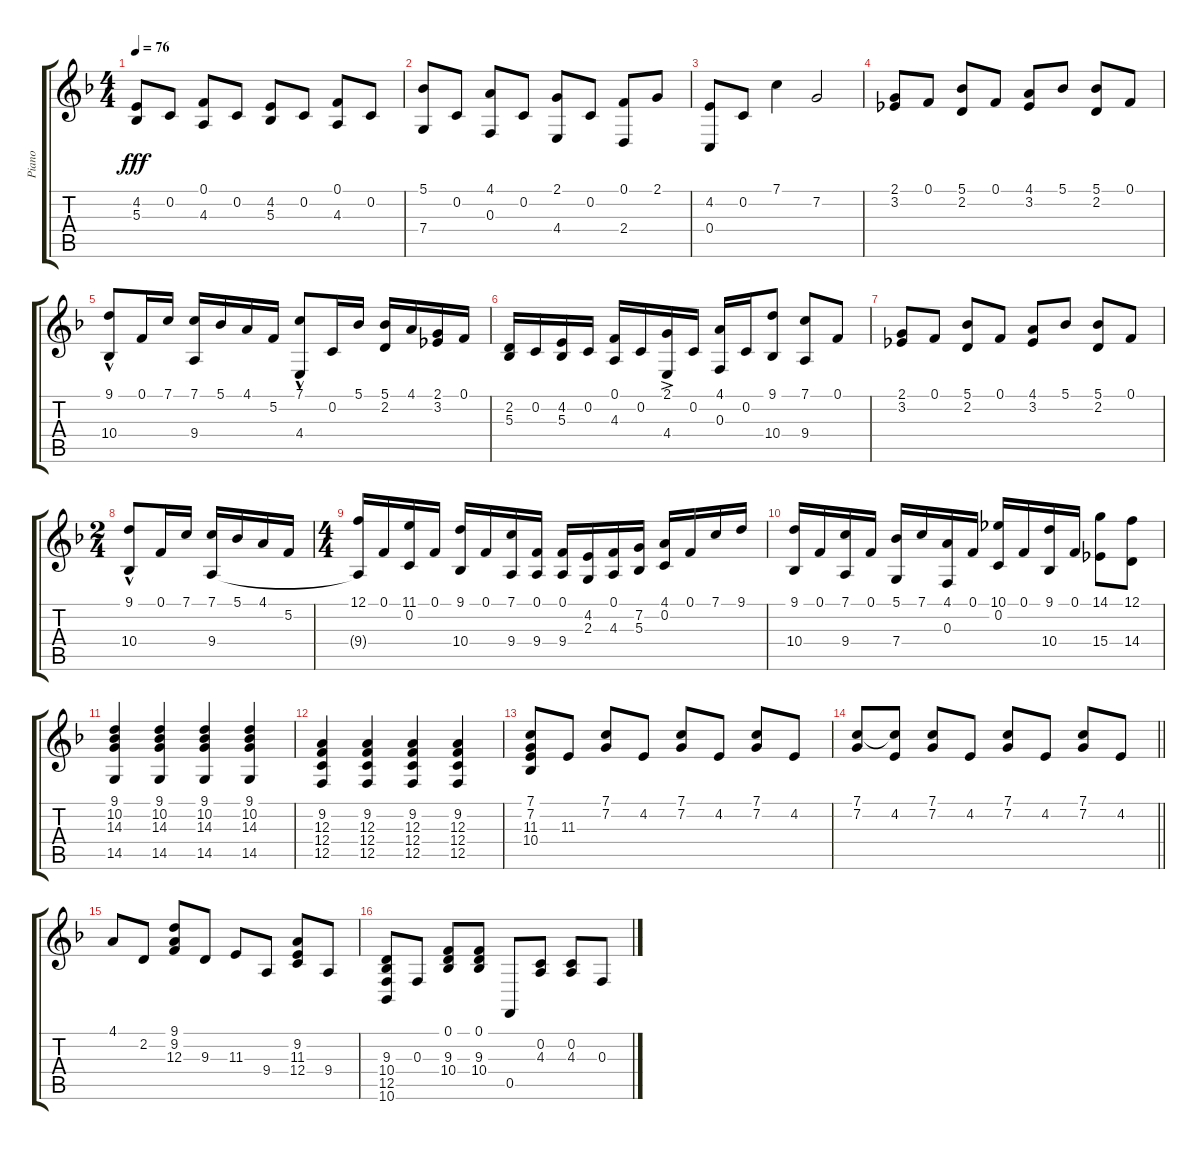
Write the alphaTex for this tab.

\track ("Piano " "Piano ") {instrument honkytonkpiano}
\staff {score tabs}
\tuning (F4 C4 F3 C3 F2 C2) {hide}
\ts (4 4)
\tempo 76
\clef g2
\ks f
(4.2 5.3).8{dy fff} 0.2.8 (0.1 4.3).8 0.2.8 (4.2 5.3).8 0.2.8 (0.1 4.3).8 0.2.8 |
(5.1 7.4).8 0.2.8 (4.1 0.3).8 0.2.8 (2.1 4.4).8 0.2.8 (0.1 2.4).8 2.1.8 |
(4.2 0.4).8 0.2.8 7.1.4 7.2.2 |
(2.1 3.2).8 0.1.8 (5.1 2.2).8 0.1.8 (4.1 3.2).8 5.1.8 (5.1 2.2).8 0.1.8 |
(9.1 10.4{hac}).8 0.1.16 7.1.16 (7.1 9.4).16 5.1.16 4.1.16 5.2.16 (7.1{hac} 4.4).8 0.2.16 5.1.16 (5.1 2.2).16 4.1.16 (2.1 3.2).16 0.1.16 |
(2.2 5.3).16 0.2.16 (4.2 5.3).16 0.2.16 (0.1 4.3).16 0.2.16 (2.1 4.4{ac}).16 0.2.16 (4.1 0.3).16 0.2.16 (9.1 10.4).8 (7.1 9.4).8 0.1.8 |
(2.1 3.2).8 0.1.8 (5.1 2.2).8 0.1.8 (4.1 3.2).8 5.1.8 (5.1 2.2).8 0.1.8 |
\ts (2 4)
(9.1 10.4{hac}).8 0.1.16 7.1.16 (7.1 9.4).16 5.1.16 4.1.16 5.2.16 |
\ts (4 4)
(12.1 9.4{t}).16 0.1.16 (11.1 0.2).16 0.1.16 (9.1 10.4).16 0.1.16 (7.1 9.4).16 (0.1 9.4).16 (0.1 9.4).16 (4.2 2.3).16 (0.1 4.3).16 (7.2 5.3).16 (4.1 0.2).16 0.1.16 7.1.16 9.1.16 |
(9.1 10.4).16 0.1.16 (7.1 9.4).16 0.1.16 (5.1 7.4).16 7.1.16 (4.1 0.3).16 0.1.16 (10.1 0.2).16 0.1.16 (9.1 10.4).16 0.1.16 (14.1 15.4).8 (12.1 14.4).8 |
(9.1 10.2 14.3 14.5).4 (9.1 10.2 14.3 14.5).4 (9.1 10.2 14.3 14.5).4 (9.1 10.2 14.3 14.5).4 |
(9.2 12.3 12.4 12.5).4 (9.2 12.3 12.4 12.5).4 (9.2 12.3 12.4 12.5).4 (9.2 12.3 12.4 12.5).4 |
(7.1 7.2 11.3 10.4).8 11.3.8 (7.1 7.2).8 4.2.8 (7.1 7.2).8 4.2.8 (7.1 7.2).8 4.2.8 |
\barLineRight lightlight
(7.1 7.2).8 (7.1{t} 4.2).8 (7.1 7.2).8 4.2.8 (7.1 7.2).8 4.2.8 (7.1 7.2).8 4.2.8 |
4.1.8 2.2.8 (9.1 9.2 12.3).8 9.3.8 11.3.8 9.4.8 (9.2 11.3 12.4).8 9.4.8 |
(9.3 10.4 12.5 10.6).8 0.3.8 (0.1 9.3 10.4).8 (0.1 9.3 10.4).8 0.5.8 (0.2 4.3).8 (0.2 4.3).8 0.3.8
